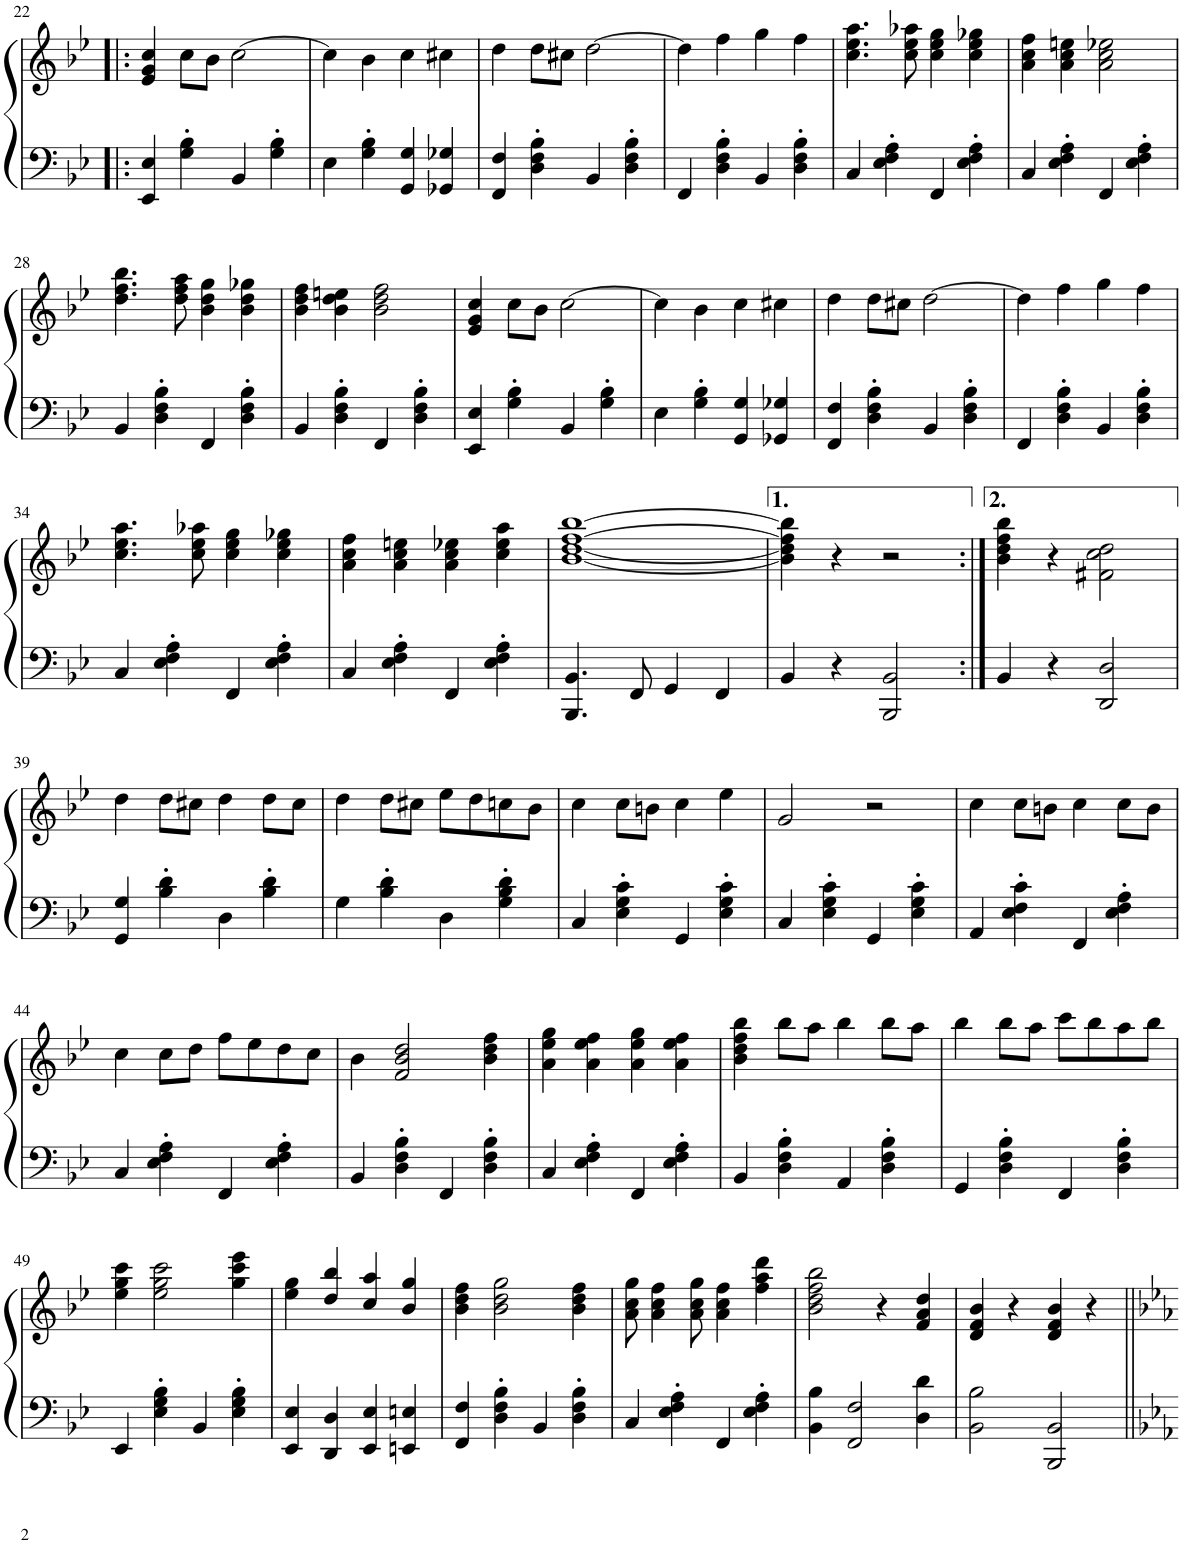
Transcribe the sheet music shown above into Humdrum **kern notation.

**kern	**kern
*part1	*part1
*staff2	*staff1
*I"Piano	*
*I'Pno.	*
!!LO:PB:g=z
*clefF4	*clefG2
*k[b-e-]	*k[b-e-]
*B-:	*B-:
*M4/4	*M4/4
*met(c)	*met(c)
=22!|:	=22!|:
4EE-/ 4E-/	4e-/ 4g/ 4cc/
4G\' 4B-\'	8cc\L
.	8b-\J
4BB-/	[2cc\
4G\' 4B-\'	.
=23	=23
4E-\	4cc\]
4G\' 4B-\'	4b-\
4GG/ 4G/	4cc\
4GG-X/ 4G-X/	4cc#X\
=24	=24
4FF/ 4F/	4dd\
4D\' 4F\' 4B-\'	8dd\L
.	8cc#X\J
4BB-/	[2dd\
4D\' 4F\' 4B-\'	.
=25	=25
4FF/	4dd\]
4D\' 4F\' 4B-\'	4ff\
4BB-/	4gg\
4D\' 4F\' 4B-\'	4ff\
=26	=26
4C/	4.cc\ 4.ee-\ 4.aa\
4E-\' 4F\' 4A\'	.
.	8cc\ 8ee-\ 8aa-X\
4FF/	4cc\ 4ee-\ 4gg\
4E-\' 4F\' 4A\'	4cc\ 4ee-\ 4gg-X\
=27	=27
4C/	4a\ 4cc\ 4ff\
4E-\' 4F\' 4A\'	4a\ 4cc\ 4een\
4FF/	2a\ 2cc\ 2ee-X\
4E-\' 4F\' 4A\'	.
!!LO:LB:g=z
=28	=28
4BB-/	4.dd\ 4.ff\ 4.bb-\
4D\' 4F\' 4B-\'	.
.	8dd\ 8ff\ 8aa\
4FF/	4b-\ 4dd\ 4gg\
4D\' 4F\' 4B-\'	4b-\ 4dd\ 4gg-X\
=29	=29
4BB-/	4b-\ 4dd\ 4ff\
4D\' 4F\' 4B-\'	4b-\ 4dd\ 4een\
4FF/	2b-\ 2dd\ 2ff\
4D\' 4F\' 4B-\'	.
=30	=30
4EE-/ 4E-/	4e-/ 4g/ 4cc/
4G\' 4B-\'	8cc\L
.	8b-\J
4BB-/	[2cc\
4G\' 4B-\'	.
=31	=31
4E-\	4cc\]
4G\' 4B-\'	4b-\
4GG/ 4G/	4cc\
4GG-X/ 4G-X/	4cc#X\
=32	=32
4FF/ 4F/	4dd\
4D\' 4F\' 4B-\'	8dd\L
.	8cc#X\J
4BB-/	[2dd\
4D\' 4F\' 4B-\'	.
=33	=33
4FF/	4dd\]
4D\' 4F\' 4B-\'	4ff\
4BB-/	4gg\
4D\' 4F\' 4B-\'	4ff\
!!LO:LB:g=z
=34	=34
4C/	4.cc\ 4.ee-\ 4.aa\
4E-\' 4F\' 4A\'	.
.	8cc\ 8ee-\ 8aa-X\
4FF/	4cc\ 4ee-\ 4gg\
4E-\' 4F\' 4A\'	4cc\ 4ee-\ 4gg-X\
=35	=35
4C/	4a\ 4cc\ 4ff\
4E-\' 4F\' 4A\'	4a\ 4cc\ 4een\
4FF/	4a\ 4cc\ 4ee-X\
4E-\' 4F\' 4A\'	4cc\ 4ee-\ 4aa\
=36	=36
4.BBB-/ 4.BB-/	[1b- [1dd [1ff [1bb-
8FF/	.
4GG/	.
4FF/	.
=37	=37
4BB-/	4b-\] 4dd\] 4ff\] 4bb-\]
4r	4r
2BBB-/ 2BB-/	2r
=38:|!	=38:|!
4BB-/	4b-\ 4dd\ 4ff\ 4bb-\
4r	4r
2DD/ 2D/	2f#X\ 2cc\ 2dd\
!!LO:LB:g=z
=39	=39
4GG/ 4G/	4dd\
4B-\' 4d\'	8dd\L
.	8cc#X\J
4D\	4dd\
4B-\' 4d\'	8dd\L
.	8cc#\J
=40	=40
4G\	4dd\
4B-\' 4d\'	8dd\L
.	8cc#X\J
4D\	8ee-\L
.	8dd\
4G\' 4B-\' 4d\'	8ccn\
.	8b-\J
=41	=41
4C/	4cc\
4E-\' 4G\' 4c\'	8cc\L
.	8bn\J
4GG/	4cc\
4E-\' 4G\' 4c\'	4ee-\
=42	=42
4C/	2g/
4E-\' 4G\' 4c\'	.
4GG/	2r
4E-\' 4G\' 4c\'	.
=43	=43
4AA/	4cc\
4E-\' 4F\' 4c\'	8cc\L
.	8bn\J
4FF/	4cc\
4E-\' 4F\' 4A\'	8cc\L
.	8b\J
!!LO:LB:g=z
=44	=44
4C/	4cc\
4E-\' 4F\' 4A\'	8cc\L
.	8dd\J
4FF/	8ff\L
.	8ee-\
4E-\' 4F\' 4A\'	8dd\
.	8cc\J
=45	=45
4BB-/	4b-\
4D\' 4F\' 4B-\'	2f/ 2b-/ 2dd/
4FF/	.
4D\' 4F\' 4B-\'	4b-\ 4dd\ 4ff\
=46	=46
4C/	4a\ 4ee-\ 4gg\
4E-\' 4F\' 4A\'	4a\ 4ee-\ 4ff\
4FF/	4a\ 4ee-\ 4gg\
4E-\' 4F\' 4A\'	4a\ 4ee-\ 4ff\
=47	=47
4BB-/	4b-\ 4dd\ 4ff\ 4bb-\
4D\' 4F\' 4B-\'	8bb-\L
.	8aa\J
4AA/	4bb-\
4D\' 4F\' 4B-\'	8bb-\L
.	8aa\J
=48	=48
4GG/	4bb-\
4D\' 4F\' 4B-\'	8bb-\L
.	8aa\J
4FF/	8ccc\L
.	8bb-\
4D\' 4F\' 4B-\'	8aa\
.	8bb-\J
!!LO:LB:g=z
=49	=49
4EE-/	4ee-\ 4gg\ 4ccc\
4E-\' 4G\' 4B-\'	2ee-\ 2gg\ 2ccc\
4BB-/	.
4E-\' 4G\' 4B-\'	4gg\ 4ccc\ 4eee-\
=50	=50
4EE-/ 4E-/	4ee-\ 4gg\
4DD/ 4D/	4dd/ 4bb-/
4EE-/ 4E-/	4cc/ 4aa/
4EEn/ 4En/	4b-/ 4gg/
=51	=51
4FF/ 4F/	4b-\ 4dd\ 4ff\
4D\' 4F\' 4B-\'	2b-\ 2dd\ 2gg\
4BB-/	.
4D\' 4F\' 4B-\'	4b-\ 4dd\ 4ff\
=52	=52
4C/	8a\ 8cc\ 8gg\
.	4a\ 4cc\ 4ff\
4E-\' 4F\' 4A\'	.
.	8a\ 8cc\ 8gg\
4FF/	4a\ 4cc\ 4ff\
4E-\' 4F\' 4A\'	4ff\ 4aa\ 4ddd\
=53	=53
4BB-\ 4B-\	2b-\ 2dd\ 2ff\ 2bb-\
2FF/ 2F/	.
.	4r
4D\ 4d\	4f/ 4a/ 4dd/
=54	=54
2BB-\ 2B-\	4d/ 4f/ 4b-/
.	4r
2BBB-/ 2BB-/	4d/ 4f/ 4b-/
.	4r
=||	=||
*-	*-
